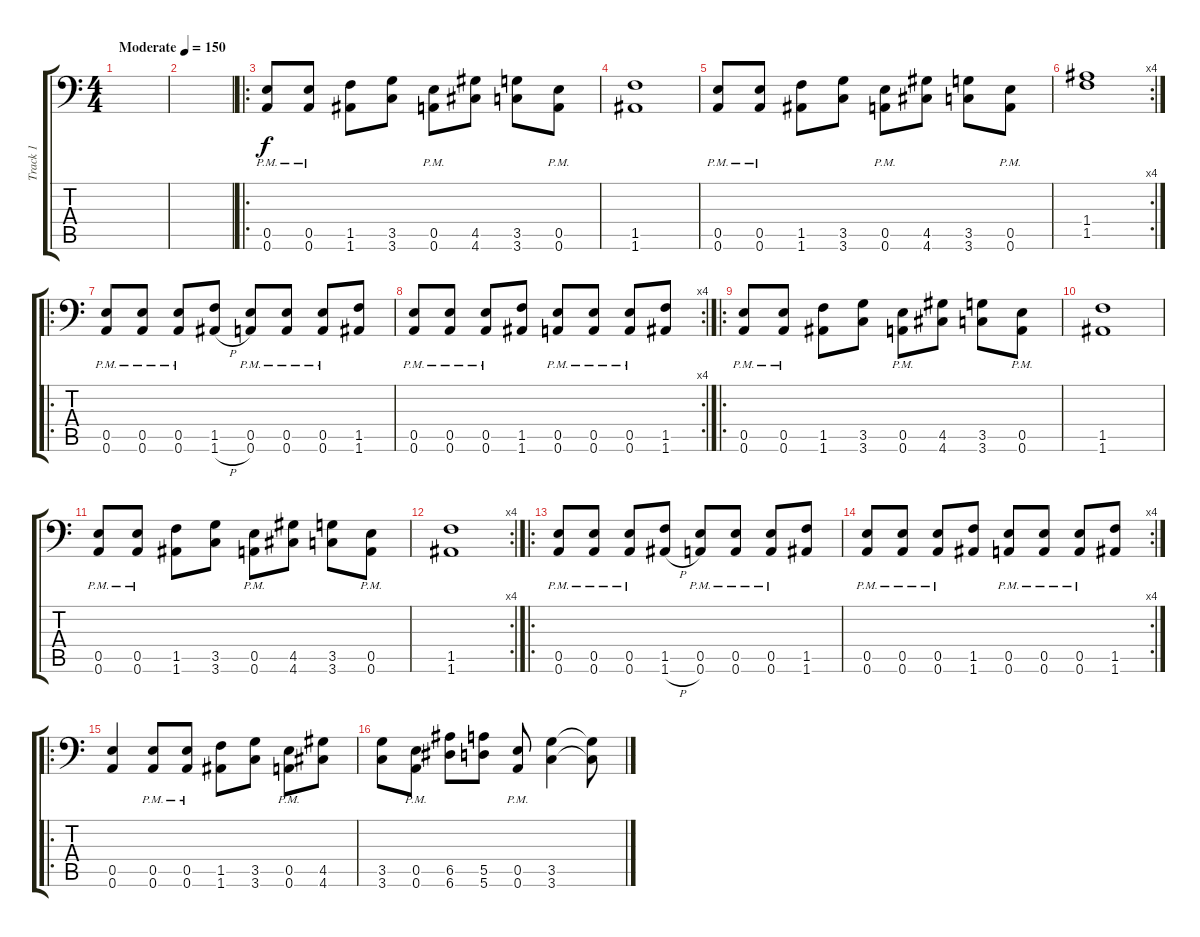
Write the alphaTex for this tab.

\track ("Track 1" "Track 1") {instrument distortionguitar}
\staff {score tabs}
\tuning (B3 Gb3 D3 A2 E2 A1) {hide}
\ts (4 4)
\tempo (150 "Moderate")
\clef f4
\ks c
|
|
\ro
(0.5{pm} 0.6{pm}).8 (0.5{pm} 0.6{pm}).8 (1.5 1.6).8 (3.5 3.6).8 (0.5{pm} 0.6{pm}).8 (4.5 4.6).8 (3.5 3.6).8 (0.5{pm} 0.6{pm}).8 |
(1.5 1.6).1 |
(0.5{pm} 0.6{pm}).8 (0.5{pm} 0.6{pm}).8 (1.5 1.6).8 (3.5 3.6).8 (0.5{pm} 0.6{pm}).8 (4.5 4.6).8 (3.5 3.6).8 (0.5{pm} 0.6{pm}).8 |
\rc 4
(1.4 1.5).1 |
\ro
(0.5{pm} 0.6{pm}).8 (0.5{pm} 0.6{pm}).8 (0.5{pm} 0.6{pm}).8 (1.5 1.6{h}).8 (0.5{pm} 0.6).8 (0.5{pm} 0.6{pm}).8 (0.5{pm} 0.6{pm}).8 (1.5 1.6).8 |
\rc 4
(0.5{pm} 0.6{pm}).8 (0.5{pm} 0.6{pm}).8 (0.5{pm} 0.6{pm}).8 (1.5 1.6).8 (0.5{pm} 0.6{pm}).8 (0.5{pm} 0.6{pm}).8 (0.5{pm} 0.6{pm}).8 (1.5 1.6).8 |
\ro
(0.5{pm} 0.6{pm}).8 (0.5{pm} 0.6{pm}).8 (1.5 1.6).8 (3.5 3.6).8 (0.5{pm} 0.6{pm}).8 (4.5 4.6).8 (3.5 3.6).8 (0.5{pm} 0.6{pm}).8 |
(1.5 1.6).1 |
(0.5{pm} 0.6{pm}).8 (0.5{pm} 0.6{pm}).8 (1.5 1.6).8 (3.5 3.6).8 (0.5{pm} 0.6{pm}).8 (4.5 4.6).8 (3.5 3.6).8 (0.5{pm} 0.6{pm}).8 |
\rc 4
(1.5 1.6).1 |
\ro
(0.5{pm} 0.6{pm}).8 (0.5{pm} 0.6{pm}).8 (0.5{pm} 0.6{pm}).8 (1.5 1.6{h}).8 (0.5{pm} 0.6).8 (0.5{pm} 0.6{pm}).8 (0.5{pm} 0.6{pm}).8 (1.5 1.6).8 |
\rc 4
(0.5{pm} 0.6{pm}).8 (0.5{pm} 0.6{pm}).8 (0.5{pm} 0.6{pm}).8 (1.5 1.6).8 (0.5{pm} 0.6{pm}).8 (0.5{pm} 0.6{pm}).8 (0.5{pm} 0.6{pm}).8 (1.5 1.6).8 |
\ro
(0.5 0.6).4 (0.5{pm} 0.6{pm}).8 (0.5{pm} 0.6{pm}).8 (1.5 1.6).8 (3.5 3.6).8 (0.5{pm} 0.6{pm}).8 (4.5 4.6).8 |
(3.5 3.6).8 (0.5{pm} 0.6{pm}).8 (6.5 6.6).8 (5.5 5.6).8 (0.5{pm} 0.6{pm}).8 (3.5 3.6).4 (3.5{t} 3.6{t}).8
